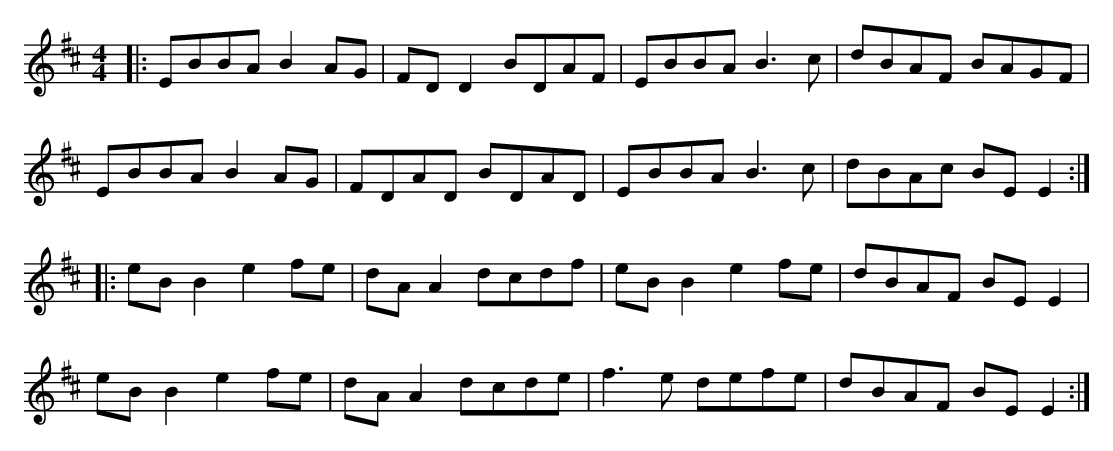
X:1
M:4/4
K:Edor
|:EBBA B2 AG|FD D2 BDAF|EBBA B3c|dBAF BAGF|
EBBA B2 AG|FDAD BDAD|EBBA B3c|dBAc BE E2:|
|:eB B2 e2fe|dA A2 dcdf|eB B2 e2fe|dBAF BE E2|
eB B2 e2fe|dA A2 dcde|f3e defe|dBAF BE E2:|
